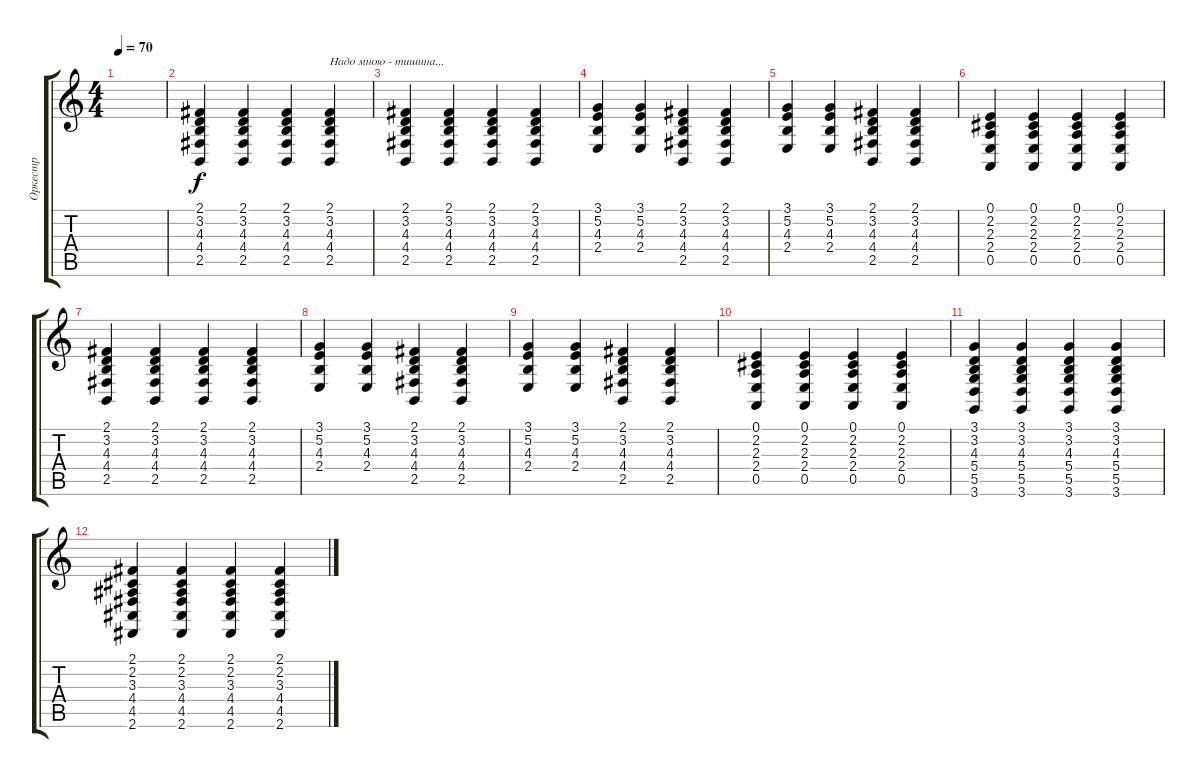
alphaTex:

\track ("Оркестр" "Оркестр") {instrument stringensemble1}
\staff {score tabs}
\tuning (E4 B3 G3 D3 A2 E2) {hide}
\ts (4 4)
\tempo 70
\clef g2
\ks c
|
(2.1 3.2 4.3 4.4 2.5).4 (2.1 3.2 4.3 4.4 2.5).4 (2.1 3.2 4.3 4.4 2.5).4 (2.1 3.2 4.3 4.4 2.5).4{txt "Надо мною - тишина..."} |
(2.1 3.2 4.3 4.4 2.5).4 (2.1 3.2 4.3 4.4 2.5).4 (2.1 3.2 4.3 4.4 2.5).4 (2.1 3.2 4.3 4.4 2.5).4 |
(3.1 5.2 4.3 2.4).4 (3.1 5.2 4.3 2.4).4 (2.1 3.2 4.3 4.4 2.5).4 (2.1 3.2 4.3 4.4 2.5).4 |
(3.1 5.2 4.3 2.4).4 (3.1 5.2 4.3 2.4).4 (2.1 3.2 4.3 4.4 2.5).4 (2.1 3.2 4.3 4.4 2.5).4 |
(0.1 2.2 2.3 2.4 0.5).4 (0.1 2.2 2.3 2.4 0.5).4 (0.1 2.2 2.3 2.4 0.5).4 (0.1 2.2 2.3 2.4 0.5).4 |
(2.1 3.2 4.3 4.4 2.5).4 (2.1 3.2 4.3 4.4 2.5).4 (2.1 3.2 4.3 4.4 2.5).4 (2.1 3.2 4.3 4.4 2.5).4 |
(3.1 5.2 4.3 2.4).4 (3.1 5.2 4.3 2.4).4 (2.1 3.2 4.3 4.4 2.5).4 (2.1 3.2 4.3 4.4 2.5).4 |
(3.1 5.2 4.3 2.4).4 (3.1 5.2 4.3 2.4).4 (2.1 3.2 4.3 4.4 2.5).4 (2.1 3.2 4.3 4.4 2.5).4 |
(0.1 2.2 2.3 2.4 0.5).4 (0.1 2.2 2.3 2.4 0.5).4 (0.1 2.2 2.3 2.4 0.5).4 (0.1 2.2 2.3 2.4 0.5).4 |
(3.1 3.2 4.3 5.4 5.5 3.6).4 (3.1 3.2 4.3 5.4 5.5 3.6).4 (3.1 3.2 4.3 5.4 5.5 3.6).4 (3.1 3.2 4.3 5.4 5.5 3.6).4 |
(2.1 2.2 3.3 4.4 4.5 2.6).4 (2.1 2.2 3.3 4.4 4.5 2.6).4 (2.1 2.2 3.3 4.4 4.5 2.6).4 (2.1 2.2 3.3 4.4 4.5 2.6).4
